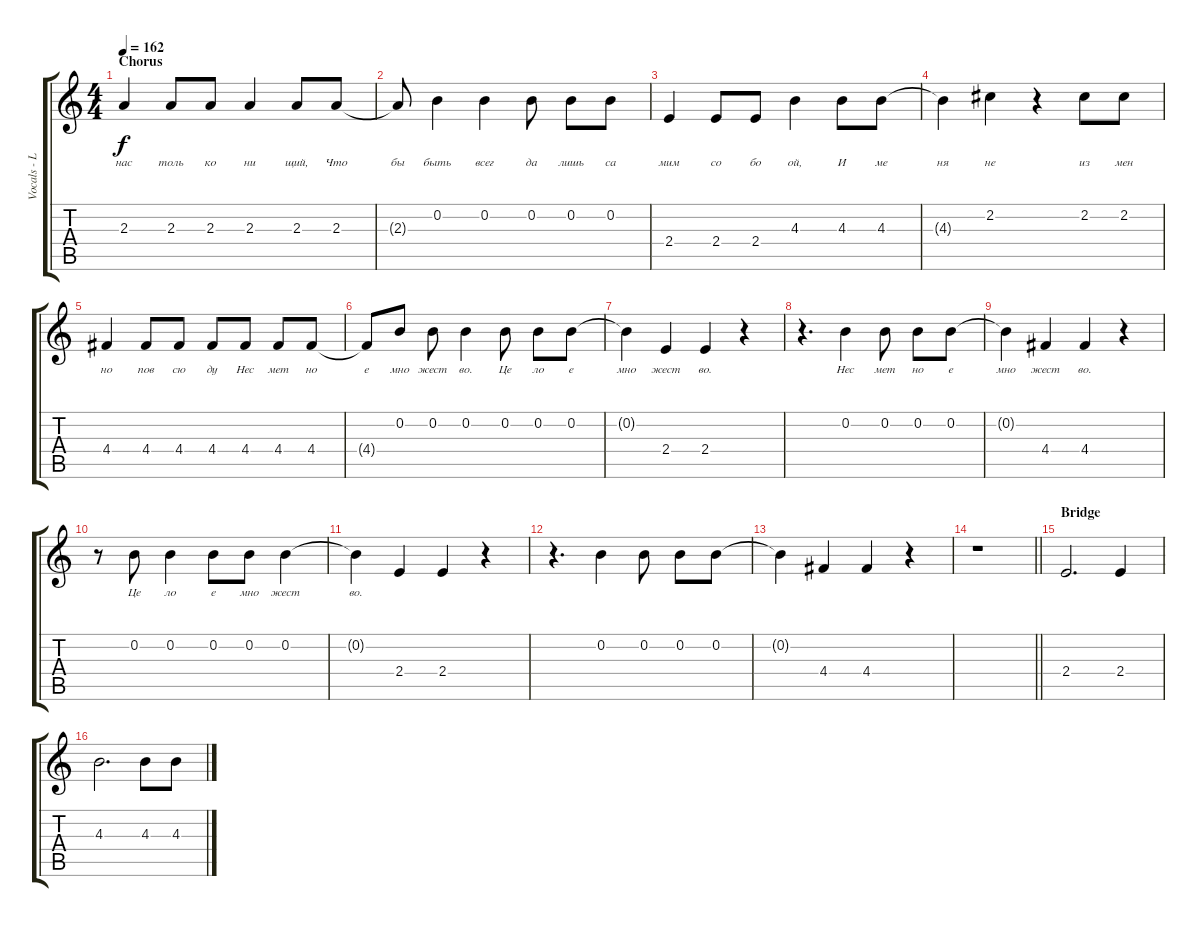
\track ("Vocals - Letov" "Vocals - L") {instrument contrabass}
\staff {score tabs}
\tuning (E4 B3 G3 D3 A2 E2) {hide}
\ts (4 4)
\section ("" "Chorus")
\tempo 162
\clef g2
\ks c
2.3.4{lyrics (0 "нас") lyrics (1 "") lyrics (2 "") lyrics (3 "") lyrics (4 "") dy f} 2.3.8{lyrics (0 "толь") lyrics (1 "") lyrics (2 "") lyrics (3 "") lyrics (4 "")} 2.3.8{lyrics (0 "ко") lyrics (1 "") lyrics (2 "") lyrics (3 "") lyrics (4 "")} 2.3.4{lyrics (0 "ни") lyrics (1 "") lyrics (2 "") lyrics (3 "") lyrics (4 "")} 2.3.8{lyrics (0 "щий,") lyrics (1 "") lyrics (2 "") lyrics (3 "") lyrics (4 "")} 2.3.8{lyrics (0 "Что") lyrics (1 "") lyrics (2 "") lyrics (3 "") lyrics (4 "")} |
2.3{t}.8{lyrics (0 "бы") lyrics (1 "") lyrics (2 "") lyrics (3 "") lyrics (4 "")} 0.2.4{lyrics (0 "быть") lyrics (1 "") lyrics (2 "") lyrics (3 "") lyrics (4 "")} 0.2.4{lyrics (0 "всег") lyrics (1 "") lyrics (2 "") lyrics (3 "") lyrics (4 "")} 0.2.8{lyrics (0 "да") lyrics (1 "") lyrics (2 "") lyrics (3 "") lyrics (4 "")} 0.2.8{lyrics (0 "лишь") lyrics (1 "") lyrics (2 "") lyrics (3 "") lyrics (4 "")} 0.2.8{lyrics (0 "са") lyrics (1 "") lyrics (2 "") lyrics (3 "") lyrics (4 "")} |
2.4.4{lyrics (0 "мим") lyrics (1 "") lyrics (2 "") lyrics (3 "") lyrics (4 "")} 2.4.8{lyrics (0 "со") lyrics (1 "") lyrics (2 "") lyrics (3 "") lyrics (4 "")} 2.4.8{lyrics (0 "бо") lyrics (1 "") lyrics (2 "") lyrics (3 "") lyrics (4 "")} 4.3.4{lyrics (0 "ой,") lyrics (1 "") lyrics (2 "") lyrics (3 "") lyrics (4 "")} 4.3.8{lyrics (0 "И") lyrics (1 "") lyrics (2 "") lyrics (3 "") lyrics (4 "")} 4.3.8{lyrics (0 "ме") lyrics (1 "") lyrics (2 "") lyrics (3 "") lyrics (4 "")} |
4.3{t}.4{lyrics (0 "ня") lyrics (1 "") lyrics (2 "") lyrics (3 "") lyrics (4 "")} 2.2.4{lyrics (0 "не") lyrics (1 "") lyrics (2 "") lyrics (3 "") lyrics (4 "")} r.4 2.2.8{lyrics (0 "из") lyrics (1 "") lyrics (2 "") lyrics (3 "") lyrics (4 "")} 2.2.8{lyrics (0 "мен") lyrics (1 "") lyrics (2 "") lyrics (3 "") lyrics (4 "")} |
4.4.4{lyrics (0 "но") lyrics (1 "") lyrics (2 "") lyrics (3 "") lyrics (4 "")} 4.4.8{lyrics (0 "пов") lyrics (1 "") lyrics (2 "") lyrics (3 "") lyrics (4 "")} 4.4.8{lyrics (0 "сю") lyrics (1 "") lyrics (2 "") lyrics (3 "") lyrics (4 "")} 4.4.8{lyrics (0 "ду") lyrics (1 "") lyrics (2 "") lyrics (3 "") lyrics (4 "")} 4.4.8{lyrics (0 "Нес") lyrics (1 "") lyrics (2 "") lyrics (3 "") lyrics (4 "")} 4.4.8{lyrics (0 "мет") lyrics (1 "") lyrics (2 "") lyrics (3 "") lyrics (4 "")} 4.4.8{lyrics (0 "но") lyrics (1 "") lyrics (2 "") lyrics (3 "") lyrics (4 "")} |
4.4{t}.8{lyrics (0 "е") lyrics (1 "") lyrics (2 "") lyrics (3 "") lyrics (4 "")} 0.2.8{lyrics (0 "мно") lyrics (1 "") lyrics (2 "") lyrics (3 "") lyrics (4 "")} 0.2.8{lyrics (0 "жест") lyrics (1 "") lyrics (2 "") lyrics (3 "") lyrics (4 "")} 0.2.4{lyrics (0 "во.") lyrics (1 "") lyrics (2 "") lyrics (3 "") lyrics (4 "")} 0.2.8{lyrics (0 "Це") lyrics (1 "") lyrics (2 "") lyrics (3 "") lyrics (4 "")} 0.2.8{lyrics (0 "ло") lyrics (1 "") lyrics (2 "") lyrics (3 "") lyrics (4 "")} 0.2.8{lyrics (0 "е") lyrics (1 "") lyrics (2 "") lyrics (3 "") lyrics (4 "")} |
0.2{t}.4{lyrics (0 "мно") lyrics (1 "") lyrics (2 "") lyrics (3 "") lyrics (4 "")} 2.4.4{lyrics (0 "жест") lyrics (1 "") lyrics (2 "") lyrics (3 "") lyrics (4 "")} 2.4.4{lyrics (0 "во.") lyrics (1 "") lyrics (2 "") lyrics (3 "") lyrics (4 "")} r.4 |
r.4{d} 0.2.4{lyrics (0 "Нес") lyrics (1 "") lyrics (2 "") lyrics (3 "") lyrics (4 "")} 0.2.8{lyrics (0 "мет") lyrics (1 "") lyrics (2 "") lyrics (3 "") lyrics (4 "")} 0.2.8{lyrics (0 "но") lyrics (1 "") lyrics (2 "") lyrics (3 "") lyrics (4 "")} 0.2.8{lyrics (0 "е") lyrics (1 "") lyrics (2 "") lyrics (3 "") lyrics (4 "")} |
0.2{t}.4{lyrics (0 "мно") lyrics (1 "") lyrics (2 "") lyrics (3 "") lyrics (4 "")} 4.4.4{lyrics (0 "жест") lyrics (1 "") lyrics (2 "") lyrics (3 "") lyrics (4 "")} 4.4.4{lyrics (0 "во.") lyrics (1 "") lyrics (2 "") lyrics (3 "") lyrics (4 "")} r.4 |
r.8 0.2.8{lyrics (0 "Це") lyrics (1 "") lyrics (2 "") lyrics (3 "") lyrics (4 "")} 0.2.4{lyrics (0 "ло") lyrics (1 "") lyrics (2 "") lyrics (3 "") lyrics (4 "")} 0.2.8{lyrics (0 "е") lyrics (1 "") lyrics (2 "") lyrics (3 "") lyrics (4 "")} 0.2.8{lyrics (0 "мно") lyrics (1 "") lyrics (2 "") lyrics (3 "") lyrics (4 "")} 0.2.4{lyrics (0 "жест") lyrics (1 "") lyrics (2 "") lyrics (3 "") lyrics (4 "")} |
0.2{t}.4{lyrics (0 "во.") lyrics (1 "") lyrics (2 "") lyrics (3 "") lyrics (4 "")} 2.4.4 2.4.4 r.4 |
r.4{d} 0.2.4 0.2.8 0.2.8 0.2.8 |
0.2{t}.4 4.4.4 4.4.4 r.4 |
\barLineRight lightlight
r.1 |
\section ("" "Bridge")
2.4.2{d} 2.4.4 |
4.3.2{d} 4.3.8 4.3.8
